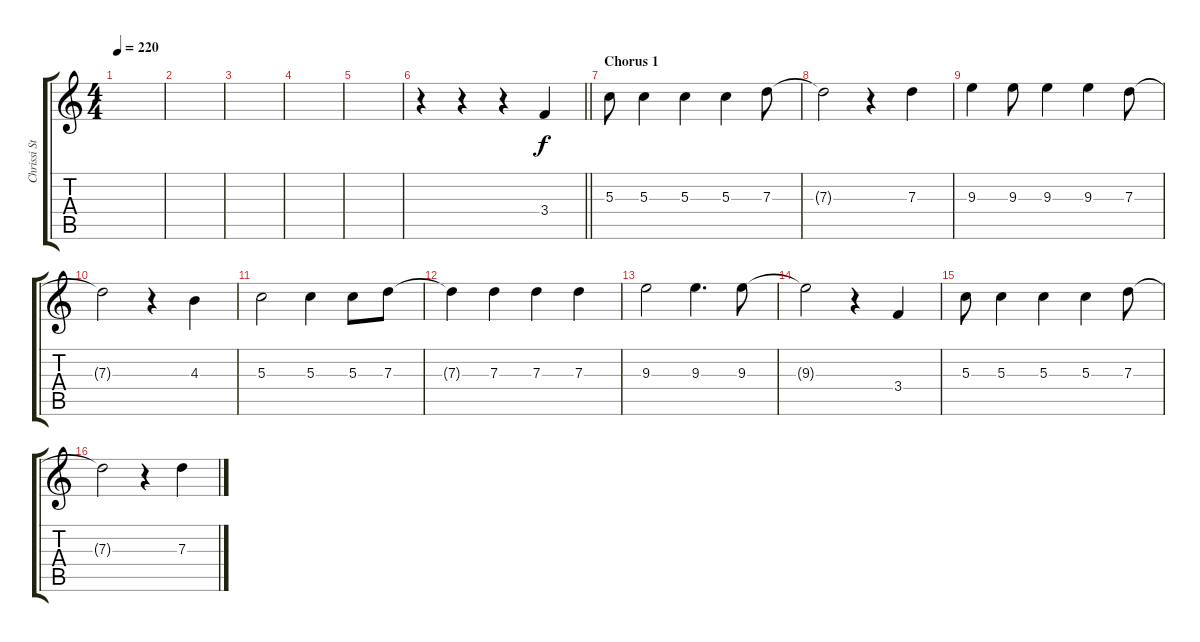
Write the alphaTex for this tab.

\track ("Chrissi Stimme" "Chrissi St") {instrument overdrivenguitar}
\staff {score tabs}
\tuning (E4 B3 G3 D3 A2 E2) {hide}
\ts (4 4)
\tempo 220
\clef g2
\ks c
|
|
|
|
|
\barLineRight lightlight
r.4 r.4 r.4 3.4.4 |
\section ("" "Chorus 1")
5.3.8 5.3.4 5.3.4 5.3.4 7.3.8 |
7.3{t}.2 r.4 7.3.4 |
9.3.4 9.3.8 9.3.4 9.3.4 7.3.8 |
7.3{t}.2 r.4 4.3.4 |
5.3.2 5.3.4 5.3.8 7.3.8 |
7.3{t}.4 7.3.4 7.3.4 7.3.4 |
9.3.2 9.3.4{d} 9.3.8 |
9.3{t}.2 r.4 3.4.4 |
5.3.8 5.3.4 5.3.4 5.3.4 7.3.8 |
7.3{t}.2 r.4 7.3.4
